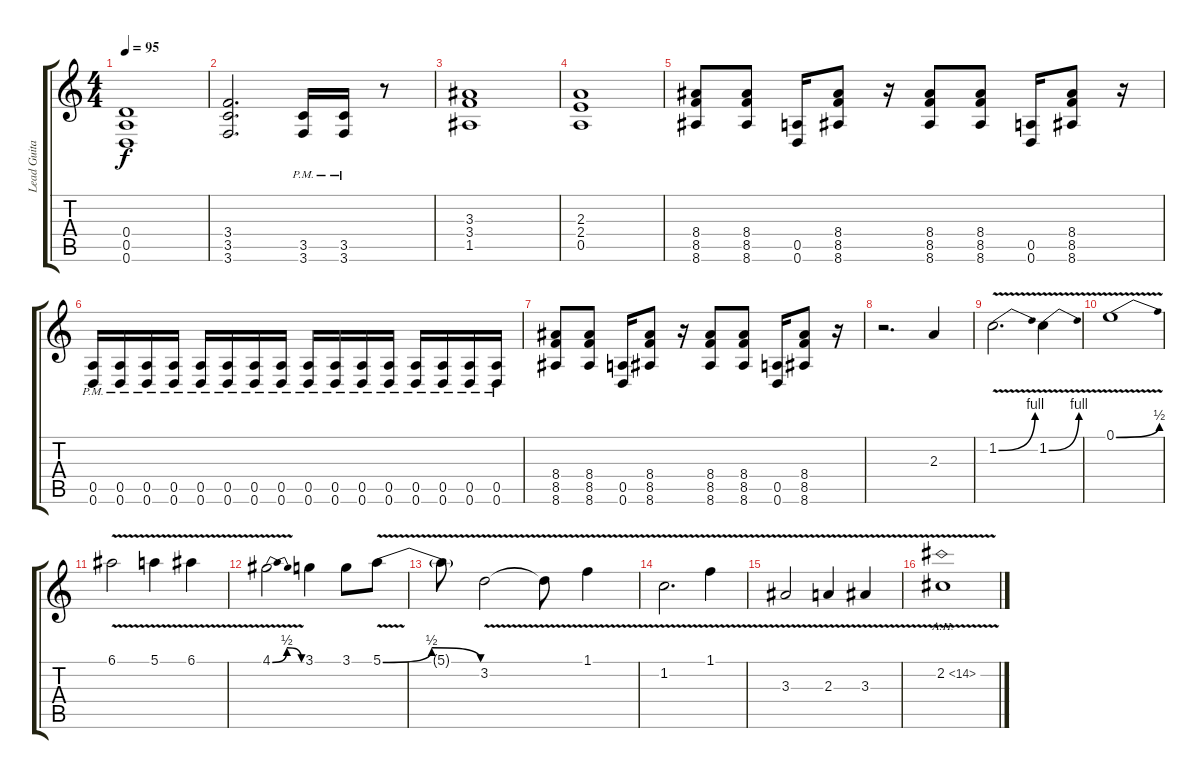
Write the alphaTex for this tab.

\track ("Lead Guitar" "Lead Guita") {instrument distortionguitar}
\staff {score tabs}
\tuning (E4 B3 G3 D3 A2 D2) {hide}
\ts (4 4)
\tempo 95
\clef g2
\ks c
(0.4 0.5 0.6).1{dy f} |
(3.4 3.5 3.6).2{d} (3.5 3.6{pm}).16 (3.5 3.6{pm}).16 r.8 |
(3.3 3.4 1.5).1 |
(2.3 2.4 0.5).1 |
(8.4 8.5 8.6).8 (8.4 8.5 8.6).8 (0.5 0.6).16 (8.4 8.5 8.6).8 r.16 (8.4 8.5 8.6).8 (8.4 8.5 8.6).8 (0.5 0.6).16 (8.4 8.5 8.6).8 r.16 |
(0.5{pm} 0.6).16 (0.5{pm} 0.6).16 (0.5{pm} 0.6).16 (0.5{pm} 0.6).16 (0.5{pm} 0.6).16 (0.5{pm} 0.6).16 (0.5{pm} 0.6).16 (0.5{pm} 0.6).16 (0.5{pm} 0.6).16 (0.5{pm} 0.6).16 (0.5{pm} 0.6).16 (0.5{pm} 0.6).16 (0.5{pm} 0.6).16 (0.5{pm} 0.6).16 (0.5{pm} 0.6).16 (0.5{pm} 0.6).16 |
(8.4 8.5 8.6).8 (8.4 8.5 8.6).8 (0.5 0.6).16 (8.4 8.5 8.6).8 r.16 (8.4 8.5 8.6).8 (8.4 8.5 8.6).8 (0.5 0.6).16 (8.4 8.5 8.6).8 r.16 |
r.2{d} 2.3.4 |
1.2{be (bend 0 0 60 4) v}.2{d} 1.2{be (bend 0 0 60 4) v}.4 |
0.1{be (bend 0 0 60 2) v}.1 |
6.1{v}.2 5.1{v}.4 6.1{v}.4 |
4.1{be (bendrelease 0 0 15 2 15 2 60 0) v}.2 3.1.4 3.1.8 5.1{be (bendrelease 0 0 30 2 30 2 60 0) v}.8 |
5.1{t}.8 3.2{v}.2 3.2{t}.8 1.1{v}.4 |
1.2{v}.2{d} 1.1{v}.4 |
3.3{v}.2 2.3{v}.4 3.3{v}.4 |
2.2{ah 12 v}.1
